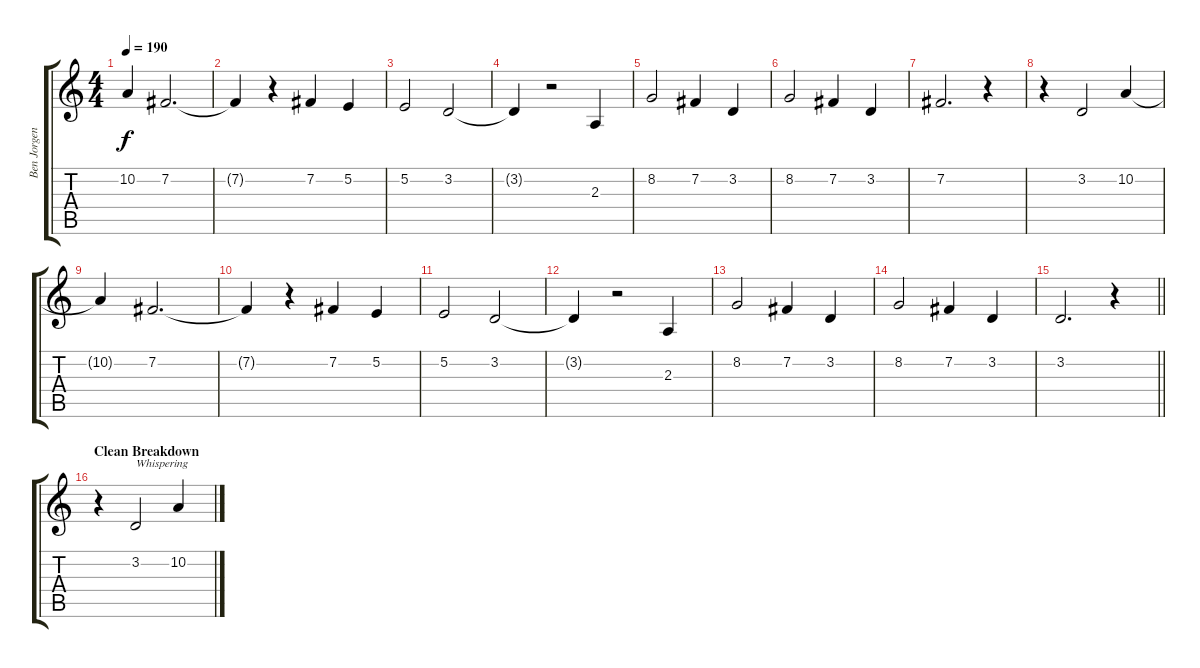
\track ("Ben Jorgensen (Vocals)" "Ben Jorgen") {instrument oboe}
\staff {score tabs}
\tuning (E4 B3 G3 D3 A2 E2) {hide}
\ts (4 4)
\tempo 190
\clef g2
\ks c
10.2{t}.4{dy f} 7.2.2{d} |
7.2{t}.4 r.4 7.2.4 5.2.4 |
5.2.2 3.2.2 |
3.2{t}.4 r.2 2.3.4 |
8.2.2 7.2.4 3.2.4 |
8.2.2 7.2.4 3.2.4 |
7.2.2{d} r.4 |
r.4 3.2.2 10.2.4 |
10.2{t}.4 7.2.2{d} |
7.2{t}.4 r.4 7.2.4 5.2.4 |
5.2.2 3.2.2 |
3.2{t}.4 r.2 2.3.4 |
8.2.2 7.2.4 3.2.4 |
8.2.2 7.2.4 3.2.4 |
\barLineRight lightlight
3.2.2{d} r.4 |
\section ("" "Clean Breakdown")
r.4 3.2.2{txt "Whispering" volume 12 instrument clarinet} 10.2.4
